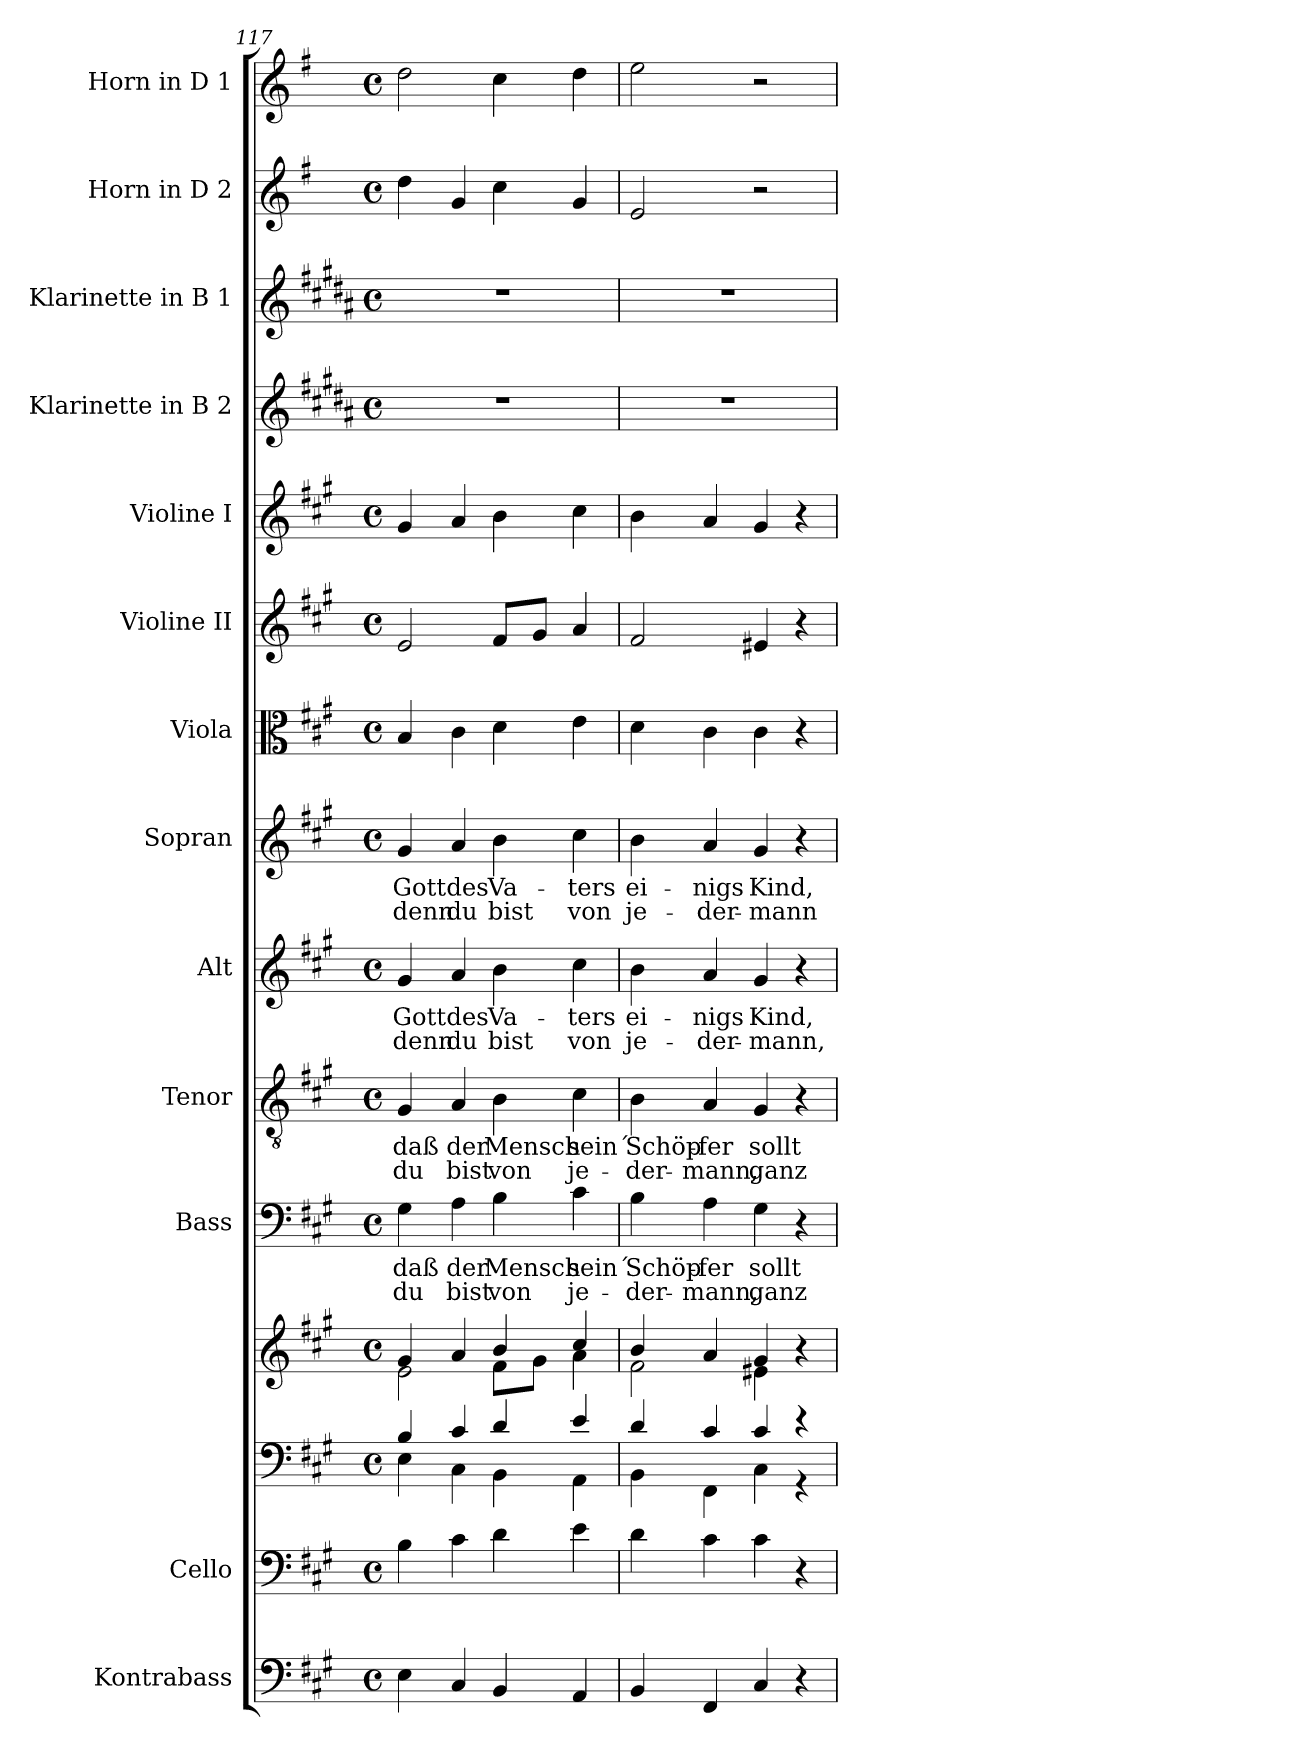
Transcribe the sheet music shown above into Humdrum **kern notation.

**kern	**kern	**kern	**kern	**kern	**text	**text	**kern	**text	**text	**kern	**text	**text	**kern	**text	**text	**kern	**kern	**kern	**kern	**kern	**kern	**kern
*part14	*part13	*part12	*part12	*part11	*part11	*part11	*part10	*part10	*part10	*part9	*part9	*part9	*part8	*part8	*part8	*part7	*part6	*part5	*part4	*part3	*part2	*part1
*staff15	*staff14	*staff13	*staff12	*staff11	*staff11	*staff11	*staff10	*staff10	*staff10	*staff9	*staff9	*staff9	*staff8	*staff8	*staff8	*staff7	*staff6	*staff5	*staff4	*staff3	*staff2	*staff1
*I"Kontrabass	*I"Cello	*	*	*I"Bass	*	*	*I"Tenor	*	*	*I"Alt	*	*	*I"Sopran	*	*	*I"Viola	*I"Violine II	*I"Violine I	*I"Klarinette in B 2	*I"Klarinette in B 1	*I"Horn in D 2	*I"Horn in D 1
*I'Kb.	*	*	*	*I'B	*	*	*I'T	*	*	*I'A	*	*	*I'S	*	*	*I'Vla.	*I'Vl. II	*I'Vl. I	*	*	*I'Hrn. 2	*I'Hrn. 1
!!LO:PB:g=z
*clefF4	*clefF4	*clefF4	*clefG2	*clefF4	*	*	*clefGv2	*	*	*clefG2	*	*	*clefG2	*	*	*clefC3	*clefG2	*clefG2	*clefG2	*clefG2	*clefG2	*clefG2
*ITrd7c12	*	*	*	*	*	*	*	*	*	*	*	*	*	*	*	*	*	*	*ITrd1c2	*ITrd1c2	*ITrd-1c-2	*ITrd-1c-2
*k[f#c#g#]	*k[f#c#g#]	*k[f#c#g#]	*k[f#c#g#]	*k[f#c#g#]	*	*	*k[f#c#g#]	*	*	*k[f#c#g#]	*	*	*k[f#c#g#]	*	*	*k[f#c#g#]	*k[f#c#g#]	*k[f#c#g#]	*k[f#c#g#]	*k[f#c#g#]	*k[f#c#g#]	*k[f#c#g#]
*A:	*A:	*A:	*A:	*A:	*	*	*A:	*	*	*A:	*	*	*A:	*	*	*A:	*A:	*A:	*A:	*A:	*A:	*A:
*M4/4	*M4/4	*M4/4	*M4/4	*M4/4	*	*	*M4/4	*	*	*M4/4	*	*	*M4/4	*	*	*M4/4	*M4/4	*M4/4	*M4/4	*M4/4	*M4/4	*M4/4
*met(c)	*met(c)	*met(c)	*met(c)	*met(c)	*	*	*met(c)	*	*	*met(c)	*	*	*met(c)	*	*	*met(c)	*met(c)	*met(c)	*met(c)	*met(c)	*met(c)	*met(c)
=117	=117	=117	=117	=117	=117	=117	=117	=117	=117	=117	=117	=117	=117	=117	=117	=117	=117	=117	=117	=117	=117	=117
*	*	*^	*^	*	*	*	*	*	*	*	*	*	*	*	*	*	*	*	*	*	*	*
!	!	!	!	!	!	!	!LO:LY:b	!LO:LY:b	!	!LO:LY:b	!LO:LY:b	!	!LO:LY:b	!LO:LY:b	!	!LO:LY:b	!LO:LY:b	!	!	!	!	!	!	!
4EE\	4B\	4B/	4E\	4g#/	2e\	4G#\	daß	du	4G#/	daß	du	4g#/	Gott	denn	4g#/	Gott	denn	4B/	2e/	4g#/	1r	1r	4ee\	2ee\
!	!	!	!	!	!	!	!LO:LY:b	!LO:LY:b	!	!LO:LY:b	!LO:LY:b	!	!LO:LY:b	!LO:LY:b	!	!LO:LY:b	!LO:LY:b	!	!	!	!	!	!	!
4CC#/	4c#\	4c#/	4C#\	4a/	.	4A\	der	bist	4A/	der	bist	4a/	des	du	4a/	des	du	4c#\	.	4a/	.	.	4a/	.
!	!	!	!	!	!	!	!LO:LY:b	!LO:LY:b	!	!LO:LY:b	!LO:LY:b	!	!LO:LY:b	!LO:LY:b	!	!LO:LY:b	!LO:LY:b	!	!	!	!	!	!	!
4BBB/	4d\	4d/	4BB\	4b/	8f#\L	4B\	Mensch	von	4B\	Mensch	von	4b\	Va-	bist	4b\	Va-	bist	4d\	8f#/L	4b\	.	.	4dd\	4dd\
.	.	.	.	.	8g#\J	.	.	.	.	.	.	.	.	.	.	.	.	.	8g#/J	.	.	.	.	.
!	!	!	!	!	!	!	!LO:LY:b	!LO:LY:b	!	!LO:LY:b	!LO:LY:b	!	!LO:LY:b	!LO:LY:b	!	!LO:LY:b	!LO:LY:b	!	!	!	!	!	!	!
4AAA/	4e\	4e/	4AA\	4cc#/	4a\	4c#\	sein´	je-	4c#\	sein´	je-	4cc#\	-ters	von	4cc#\	-ters	von	4e\	4a/	4cc#\	.	.	4a/	4ee\
=118	=118	=118	=118	=118	=118	=118	=118	=118	=118	=118	=118	=118	=118	=118	=118	=118	=118	=118	=118	=118	=118	=118	=118	=118
!	!	!	!	!	!	!	!LO:LY:b	!LO:LY:b	!	!LO:LY:b	!LO:LY:b	!	!LO:LY:b	!LO:LY:b	!	!LO:LY:b	!LO:LY:b	!	!	!	!	!	!	!
4BBB/	4d\	4d/	4BB\	4b/	2f#\	4B\	Schöp-	-der-	4B\	Schöp-	-der-	4b\	ei-	je-	4b\	ei-	je-	4d\	2f#/	4b\	1r	1r	2f#/	2ff#\
!	!	!	!	!	!	!	!LO:LY:b	!LO:LY:b	!	!LO:LY:b	!LO:LY:b	!	!LO:LY:b	!LO:LY:b	!	!LO:LY:b	!LO:LY:b	!	!	!	!	!	!	!
4FFF#/	4c#\	4c#/	4FF#\	4a/	.	4A\	-fer	-mann,	4A/	-fer	-mann,	4a/	-nigs	-der-	4a/	-nigs	-der-	4c#\	.	4a/	.	.	.	.
!	!	!	!	!	!	!	!LO:LY:b	!LO:LY:b	!	!LO:LY:b	!LO:LY:b	!	!LO:LY:b	!LO:LY:b	!	!LO:LY:b	!LO:LY:b	!	!	!	!	!	!	!
4CC#/	4c#\	4c#/	4C#\	4g#/	4e#X\	4G#\	sollt	ganz	4G#/	sollt	ganz	4g#/	Kind,	-mann,	4g#/	Kind,	-mann	4c#\	4e#X/	4g#/	.	.	2r	2r
4r	4r	4r	4r	4r	4ryy	4r	.	.	4r	.	.	4r	.	.	4r	.	.	4r	4r	4r	.	.	.	.
*	*	*v	*v	*	*	*	*	*	*	*	*	*	*	*	*	*	*	*	*	*	*	*	*	*
*	*	*	*v	*v	*	*	*	*	*	*	*	*	*	*	*	*	*	*	*	*	*	*	*
=	=	=	=	=	=	=	=	=	=	=	=	=	=	=	=	=	=	=	=	=	=	=
*-	*-	*-	*-	*-	*-	*-	*-	*-	*-	*-	*-	*-	*-	*-	*-	*-	*-	*-	*-	*-	*-	*-
